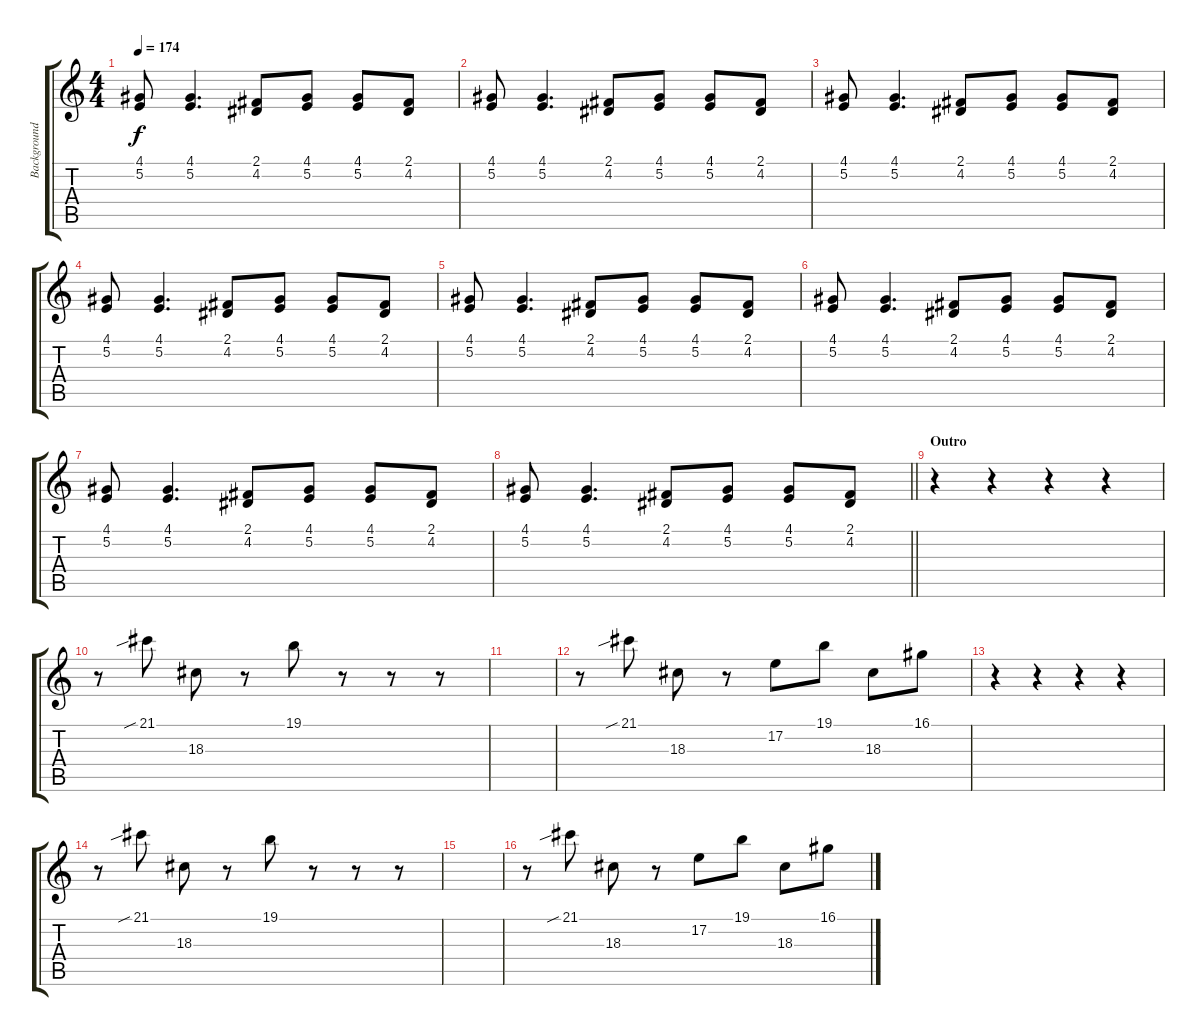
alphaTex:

\track ("Background (Synth)" "Background") {instrument lead1square}
\staff {score tabs}
\tuning (E4 B3 G3 D3 A2 E2) {hide}
\ts (4 4)
\tempo 174
\clef g2
\ks c
(4.1 5.2).8{dy f} (4.1 5.2).4{d} (2.1 4.2).8 (4.1 5.2).8 (4.1 5.2).8 (2.1 4.2).8 |
(4.1 5.2).8 (4.1 5.2).4{d} (2.1 4.2).8 (4.1 5.2).8 (4.1 5.2).8 (2.1 4.2).8 |
(4.1 5.2).8 (4.1 5.2).4{d} (2.1 4.2).8 (4.1 5.2).8 (4.1 5.2).8 (2.1 4.2).8 |
(4.1 5.2).8 (4.1 5.2).4{d} (2.1 4.2).8 (4.1 5.2).8 (4.1 5.2).8 (2.1 4.2).8 |
(4.1 5.2).8 (4.1 5.2).4{d} (2.1 4.2).8 (4.1 5.2).8 (4.1 5.2).8 (2.1 4.2).8 |
(4.1 5.2).8 (4.1 5.2).4{d} (2.1 4.2).8 (4.1 5.2).8 (4.1 5.2).8 (2.1 4.2).8 |
(4.1 5.2).8 (4.1 5.2).4{d} (2.1 4.2).8 (4.1 5.2).8 (4.1 5.2).8 (2.1 4.2).8 |
\barLineRight lightlight
(4.1 5.2).8 (4.1 5.2).4{d} (2.1 4.2).8 (4.1 5.2).8 (4.1 5.2).8 (2.1 4.2).8 |
\section ("" "Outro")
r.4 r.4 r.4 r.4 |
r.8 21.1{sib}.8 18.3.8 r.8 19.1.8 r.8 r.8 r.8 |
|
r.8 21.1{sib}.8 18.3.8 r.8 17.2.8 19.1.8 18.3.8 16.1.8 |
r.4 r.4 r.4 r.4 |
r.8 21.1{sib}.8 18.3.8 r.8 19.1.8 r.8 r.8 r.8 |
|
r.8 21.1{sib}.8 18.3.8 r.8 17.2.8 19.1.8 18.3.8 16.1.8
